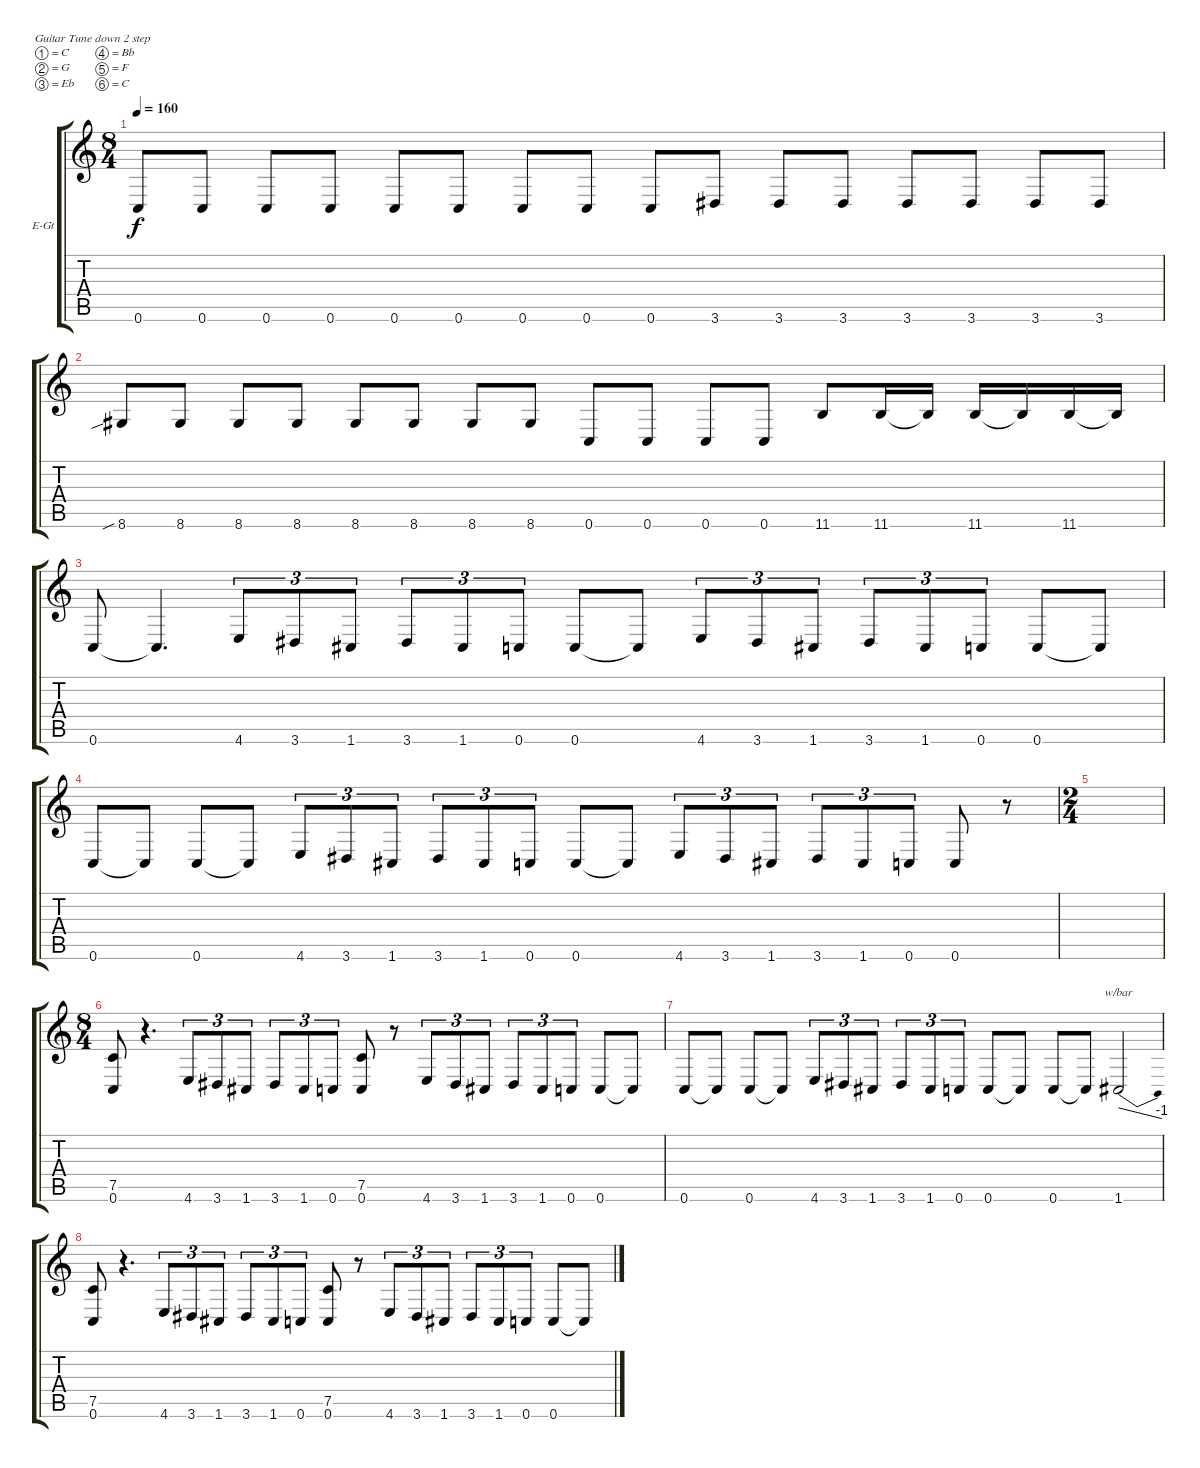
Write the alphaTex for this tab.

\defaultSystemsLayout 4
\bracketExtendMode groupsimilarinstruments
\firstSystemTrackNameOrientation horizontal
\otherSystemsTrackNameOrientation horizontal
\track ("Electric Guitar" "E-Gt") {instrument distortionguitar}
\staff {score tabs}
\tuning (C4 G3 Eb3 Bb2 F2 C2)
\ts (8 4)
\tempo 160
\clef g2
\ks c
0.6.8{dy f} 0.6.8 0.6.8 0.6.8 0.6.8 0.6.8 0.6.8 0.6.8 0.6.8 3.6.8 3.6.8 3.6.8 3.6.8 3.6.8 3.6.8 3.6.8 |
8.6{sib}.8 8.6.8 8.6.8 8.6.8 8.6.8 8.6.8 8.6.8 8.6.8 0.6.8 0.6.8 0.6.8 0.6.8 11.6.8 11.6.16 11.6{t}.16 11.6.16 11.6{t}.16 11.6.16 11.6{t}.16 |
0.6.8 0.6{t}.4{d} 4.6.8{tu (3 2)} 3.6.8{tu (3 2)} 1.6.8{tu (3 2)} 3.6.8{tu (3 2)} 1.6.8{tu (3 2)} 0.6.8{tu (3 2)} 0.6.8 0.6{t}.8 4.6.8{tu (3 2)} 3.6.8{tu (3 2)} 1.6.8{tu (3 2)} 3.6.8{tu (3 2)} 1.6.8{tu (3 2)} 0.6.8{tu (3 2)} 0.6.8 0.6{t}.8 |
0.6.8 0.6{t}.8 0.6.8 0.6{t}.8 4.6.8{tu (3 2)} 3.6.8{tu (3 2)} 1.6.8{tu (3 2)} 3.6.8{tu (3 2)} 1.6.8{tu (3 2)} 0.6.8{tu (3 2)} 0.6.8 0.6{t}.8 4.6.8{tu (3 2)} 3.6.8{tu (3 2)} 1.6.8{tu (3 2)} 3.6.8{tu (3 2)} 1.6.8{tu (3 2)} 0.6.8{tu (3 2)} 0.6.8 r.8 |
\ts (2 4)
|
\ts (8 4)
(0.6 7.5).8 r.4{d} 4.6.8{tu (3 2)} 3.6.8{tu (3 2)} 1.6.8{tu (3 2)} 3.6.8{tu (3 2)} 1.6.8{tu (3 2)} 0.6.8{tu (3 2)} (0.6 7.5).8 r.8 4.6.8{tu (3 2)} 3.6.8{tu (3 2)} 1.6.8{tu (3 2)} 3.6.8{tu (3 2)} 1.6.8{tu (3 2)} 0.6.8{tu (3 2)} 0.6.8 0.6{t}.8 |
0.6.8 0.6{t}.8 0.6.8 0.6{t}.8 4.6.8{tu (3 2)} 3.6.8{tu (3 2)} 1.6.8{tu (3 2)} 3.6.8{tu (3 2)} 1.6.8{tu (3 2)} 0.6.8{tu (3 2)} 0.6.8 0.6{t}.8 0.6.8 0.6{t}.8 1.6.2{tbe (dive default 27 0 59.4 -4)} |
(0.6 7.5).8 r.4{d} 4.6.8{tu (3 2)} 3.6.8{tu (3 2)} 1.6.8{tu (3 2)} 3.6.8{tu (3 2)} 1.6.8{tu (3 2)} 0.6.8{tu (3 2)} (0.6 7.5).8 r.8 4.6.8{tu (3 2)} 3.6.8{tu (3 2)} 1.6.8{tu (3 2)} 3.6.8{tu (3 2)} 1.6.8{tu (3 2)} 0.6.8{tu (3 2)} 0.6.8 0.6{t}.8
